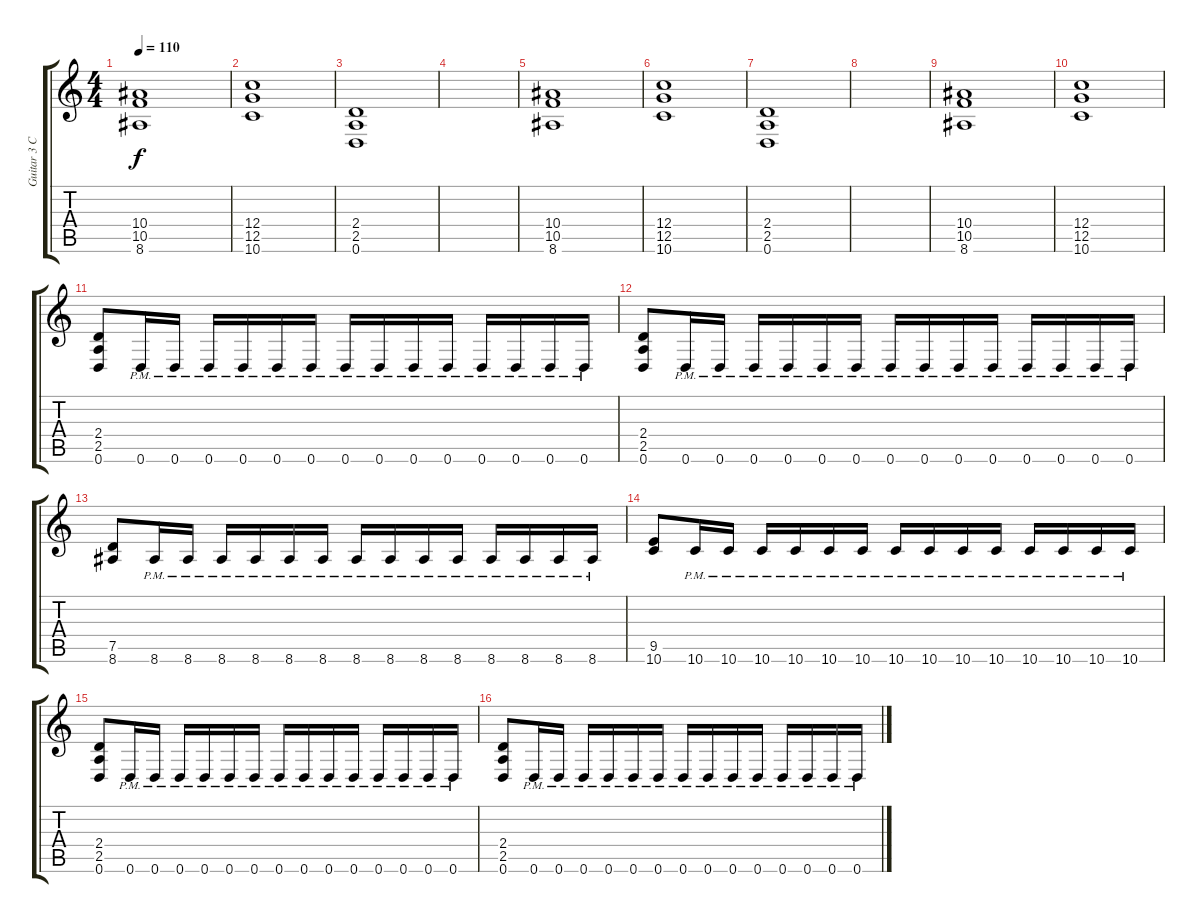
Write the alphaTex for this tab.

\track ("Guitar 3 Chords" "Guitar 3 C") {instrument distortionguitar}
\staff {score tabs}
\tuning (D4 A3 F3 C3 G2 D2) {hide}
\ts (4 4)
\tempo 110
\clef g2
\ks c
(10.4 10.5 8.6).1{dy f} |
(12.4 12.5 10.6).1 |
(2.4 2.5 0.6).1 |
|
(10.4 10.5 8.6).1 |
(12.4 12.5 10.6).1 |
(2.4 2.5 0.6).1 |
|
(10.4 10.5 8.6).1 |
(12.4 12.5 10.6).1 |
(2.4 2.5 0.6).8 0.6{pm}.16 0.6{pm}.16 0.6{pm}.16 0.6{pm}.16 0.6{pm}.16 0.6{pm}.16 0.6{pm}.16 0.6{pm}.16 0.6{pm}.16 0.6{pm}.16 0.6{pm}.16 0.6{pm}.16 0.6{pm}.16 0.6{pm}.16 |
(2.4 2.5 0.6).8 0.6{pm}.16 0.6{pm}.16 0.6{pm}.16 0.6{pm}.16 0.6{pm}.16 0.6{pm}.16 0.6{pm}.16 0.6{pm}.16 0.6{pm}.16 0.6{pm}.16 0.6{pm}.16 0.6{pm}.16 0.6{pm}.16 0.6{pm}.16 |
(7.5 8.6).8 8.6{pm}.16 8.6{pm}.16 8.6{pm}.16 8.6{pm}.16 8.6{pm}.16 8.6{pm}.16 8.6{pm}.16 8.6{pm}.16 8.6{pm}.16 8.6{pm}.16 8.6{pm}.16 8.6{pm}.16 8.6{pm}.16 8.6{pm}.16 |
(9.5 10.6).8 10.6{pm}.16 10.6{pm}.16 10.6{pm}.16 10.6{pm}.16 10.6{pm}.16 10.6{pm}.16 10.6{pm}.16 10.6{pm}.16 10.6{pm}.16 10.6{pm}.16 10.6{pm}.16 10.6{pm}.16 10.6{pm}.16 10.6{pm}.16 |
(2.4 2.5 0.6).8 0.6{pm}.16 0.6{pm}.16 0.6{pm}.16 0.6{pm}.16 0.6{pm}.16 0.6{pm}.16 0.6{pm}.16 0.6{pm}.16 0.6{pm}.16 0.6{pm}.16 0.6{pm}.16 0.6{pm}.16 0.6{pm}.16 0.6{pm}.16 |
(2.4 2.5 0.6).8 0.6{pm}.16 0.6{pm}.16 0.6{pm}.16 0.6{pm}.16 0.6{pm}.16 0.6{pm}.16 0.6{pm}.16 0.6{pm}.16 0.6{pm}.16 0.6{pm}.16 0.6{pm}.16 0.6{pm}.16 0.6{pm}.16 0.6{pm}.16
